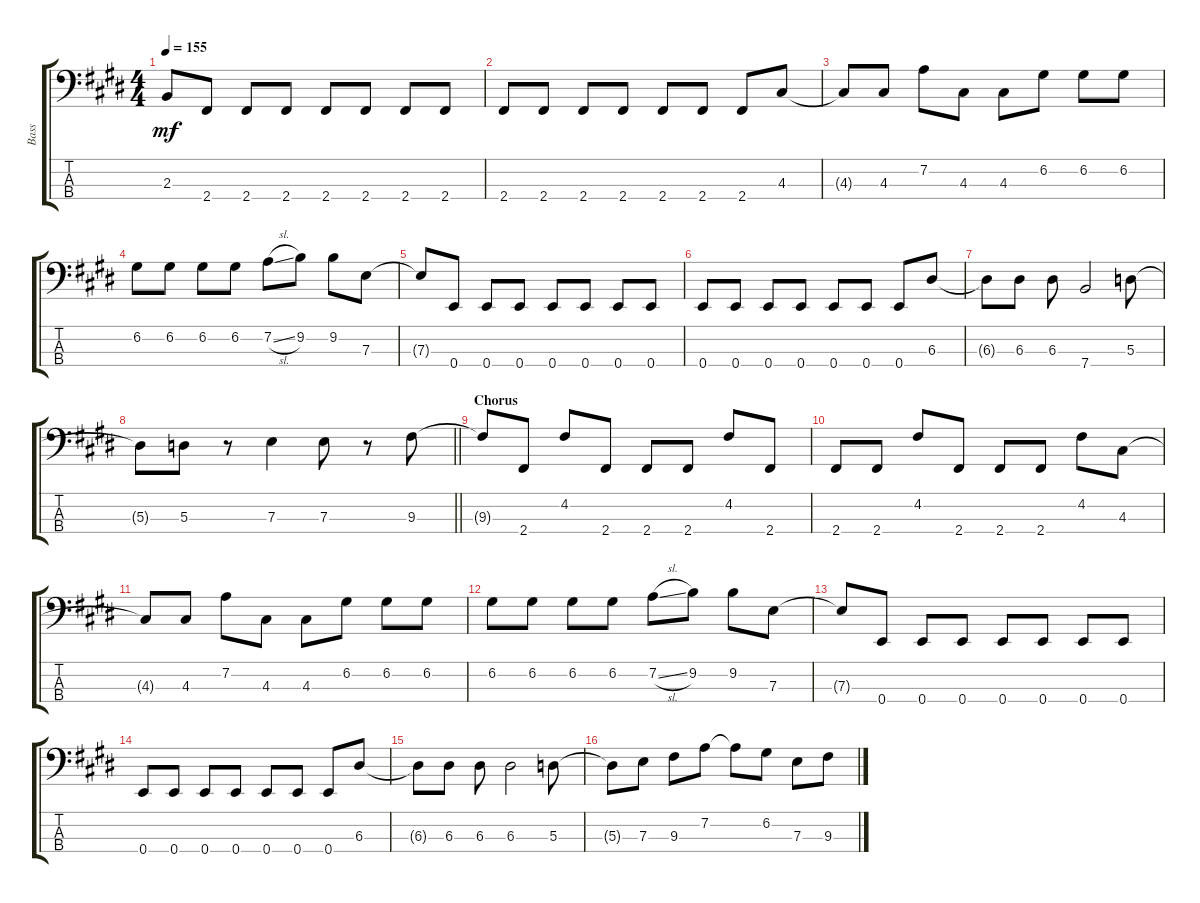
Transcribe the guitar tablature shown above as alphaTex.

\track ("Bass" "Bass") {instrument electricbassfinger}
\staff {score tabs}
\tuning (G2 D2 A1 E1) {hide}
\ts (4 4)
\tempo 155
\clef f4
\ks e
2.3.8{dy mf} 2.4.8 2.4.8 2.4.8 2.4.8 2.4.8 2.4.8 2.4.8 |
2.4.8 2.4.8 2.4.8 2.4.8 2.4.8 2.4.8 2.4.8 4.3.8 |
4.3{t}.8 4.3.8 7.2.8 4.3.8 4.3.8 6.2.8 6.2.8 6.2.8 |
6.2.8 6.2.8 6.2.8 6.2.8 7.2{sl}.8 9.2.8 9.2.8 7.3.8 |
7.3{t}.8 0.4.8 0.4.8 0.4.8 0.4.8 0.4.8 0.4.8 0.4.8 |
0.4.8 0.4.8 0.4.8 0.4.8 0.4.8 0.4.8 0.4.8 6.3.8 |
6.3{t}.8 6.3.8 6.3.8 7.4.2 5.3.8 |
\barLineRight lightlight
5.3{t}.8 5.3.8 r.8 7.3.4 7.3.8 r.8 9.3.8 |
\section ("" "Chorus")
9.3{t}.8 2.4.8 4.2.8 2.4.8 2.4.8 2.4.8 4.2.8 2.4.8 |
2.4.8 2.4.8 4.2.8 2.4.8 2.4.8 2.4.8 4.2.8 4.3.8 |
4.3{t}.8 4.3.8 7.2.8 4.3.8 4.3.8 6.2.8 6.2.8 6.2.8 |
6.2.8 6.2.8 6.2.8 6.2.8 7.2{sl}.8 9.2.8 9.2.8 7.3.8 |
7.3{t}.8 0.4.8 0.4.8 0.4.8 0.4.8 0.4.8 0.4.8 0.4.8 |
0.4.8 0.4.8 0.4.8 0.4.8 0.4.8 0.4.8 0.4.8 6.3.8 |
6.3{t}.8 6.3.8 6.3.8 6.3.2 5.3.8 |
5.3{t}.8 7.3.8 9.3.8 7.2.8 7.2{t}.8 6.2.8 7.3.8 9.3{sl}.8
